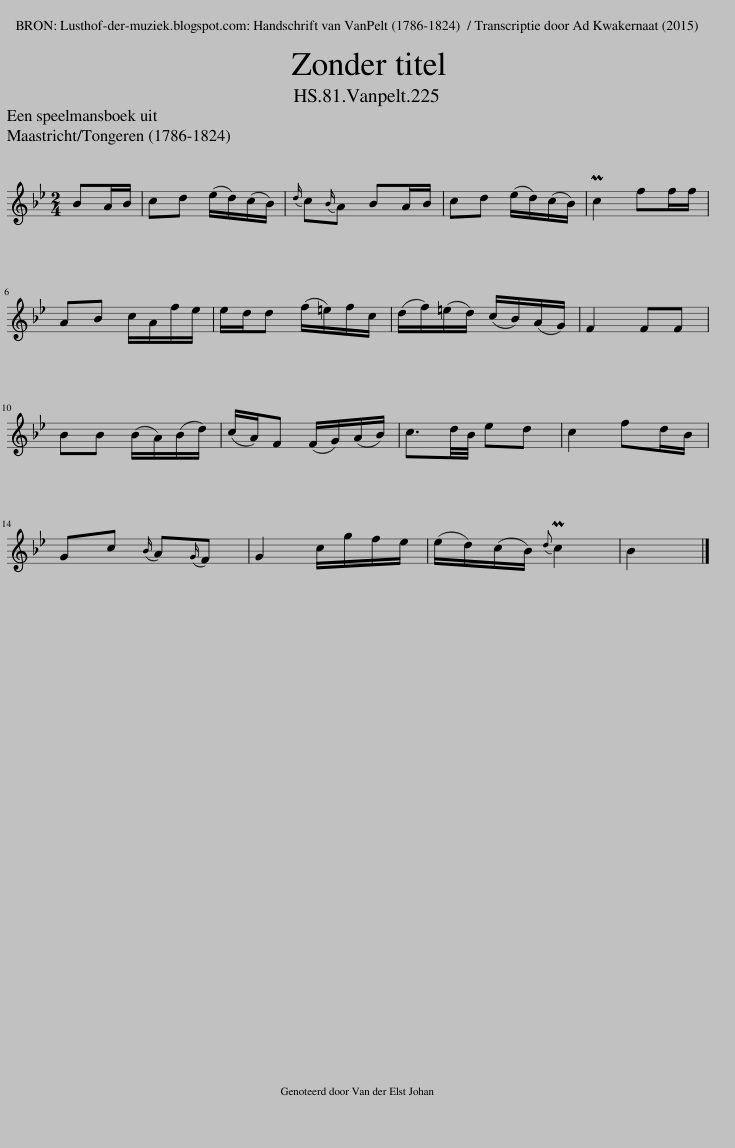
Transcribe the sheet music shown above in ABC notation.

X:1
L:1/8
Q:1/4=80
M:2/4
I:linebreak $
K:Bb
V:1 treble
V:1
 BA/B/ | cd (e/d/)(c/B/) |{d} c{B}A BA/B/ | cd (e/d/)(c/B/) | Pc2 ff/f/ |$ %5
 AB c/A/f/e/ | e/d/d (f/=e/)f/c/ | (d/f/)(=e/d/) (c/B/)(A/G/) | F2 FF |$ BB (B/A/)(B/d/) | %10
 (c/A/)F (F/G/)(A/B/) | c3/2d/4B/4 ed | c2 fd/B/ |$ Gc{B} A{G}F | G2 c/g/f/e/ | %15
 (e/d/)(c/B/){d} Pc2 | B2 |] %17
